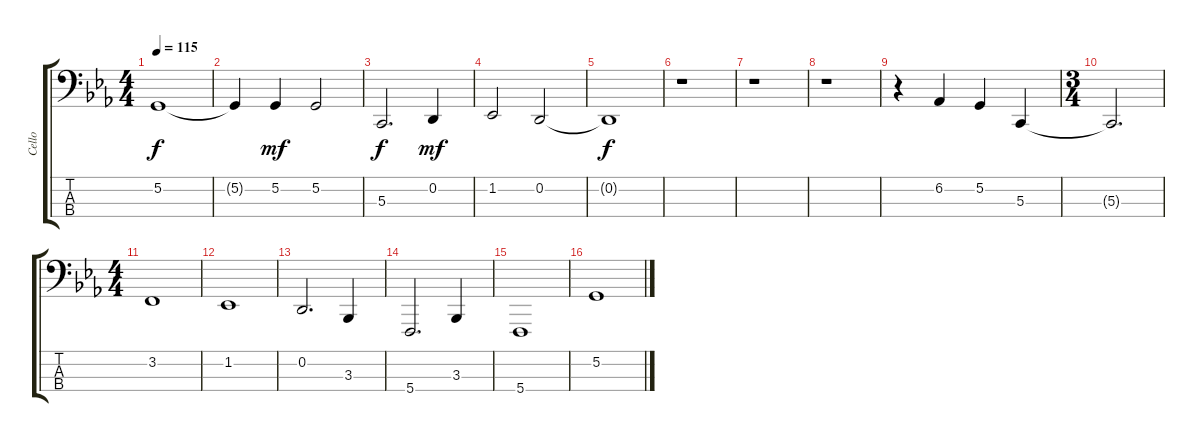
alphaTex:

\track ("Cello" "Cello") {instrument cello}
\staff {score tabs}
\tuning (A2 D2 G1 C1) {hide}
\ts (4 4)
\tempo 115
\clef f4
\ks cminor
5.2{t}.1{dy f} |
5.2{t}.4 5.2.4{dy mf} 5.2.2 |
5.3.2{d dy f} 0.2.4{dy mf} |
1.2.2 0.2.2 |
0.2{t}.1{dy f volume 0} |
r.1 |
r.1 |
r.1 |
r.4{volume 10} 6.2.4 5.2.4 5.3.4 |
\ts (3 4)
5.3{t}.2{d} |
\ts (4 4)
3.2.1 |
1.2.1 |
0.2.2{d} 3.3.4 |
5.4.2{d} 3.3.4 |
5.4.1 |
5.2.1
